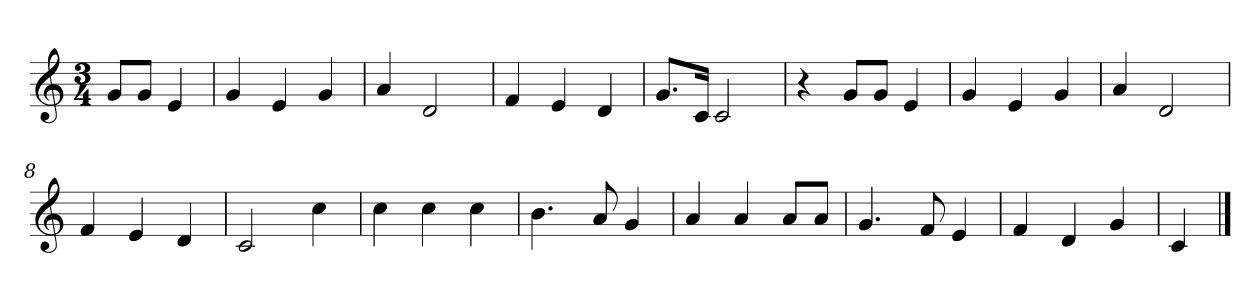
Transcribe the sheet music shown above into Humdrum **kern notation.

**kern
*part1
*staff1
*k[]
*M3/4
*MM120
=
8gL
8gJ
4e
=1
4g
4e
4g
=2
4a
2d
=3
4f
4e
4d
=4
8.gL
16cJk
2c
=5
4r
8gL
8gJ
4e
=6
4g
4e
4g
=7
4a
2d
=8
4f
4e
4d
=9
2c
4cc
=10
4cc
4cc
4cc
=11
4.b
8a
4g
=12
4a
4a
8aL
8aJ
=13
4.g
8f
4e
=14
4f
4d
4g
=15
4c
==
*-
